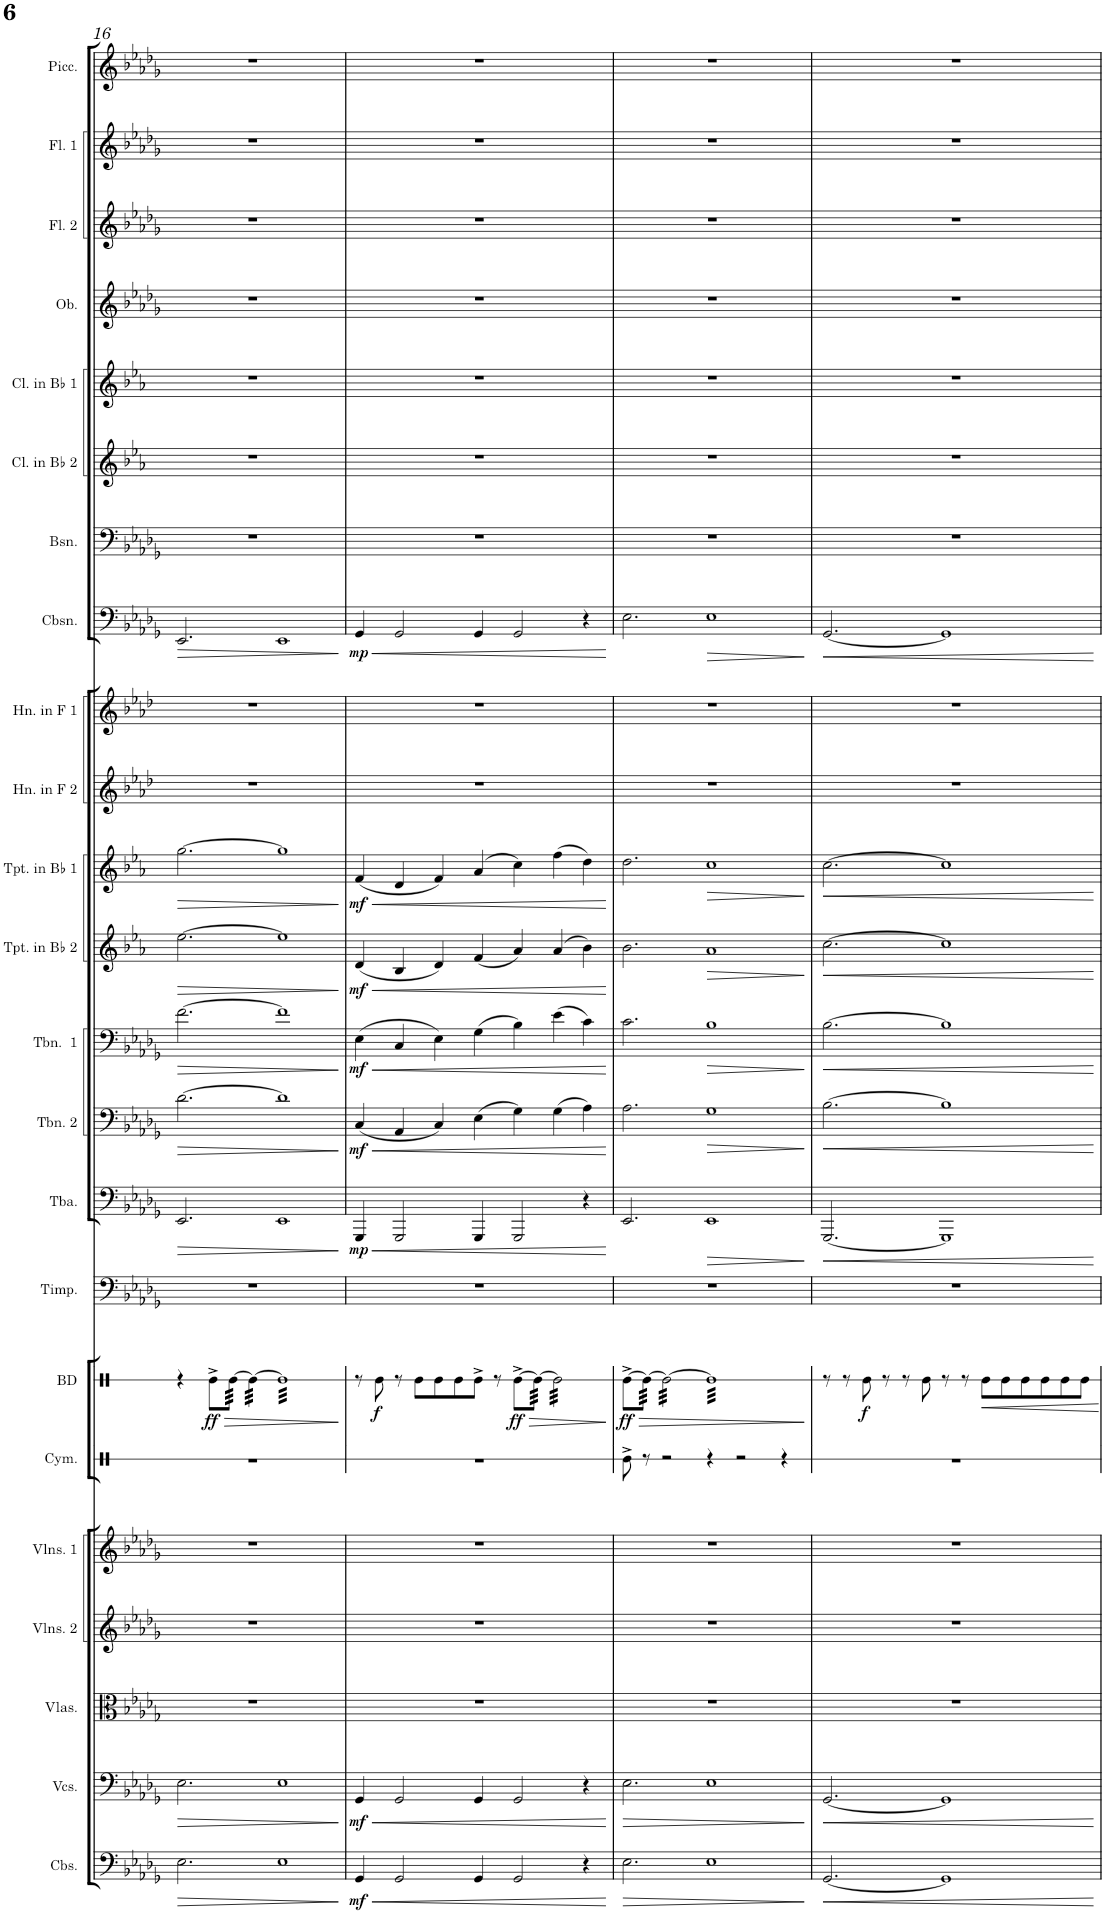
**kern	**dynam	**kern	**dynam	**kern	**kern	**kern	**kern	**kern	**kern	**kern	**dynam	**kern	**kern	**dynam	**kern	**dynam	**kern	**dynam	**kern	**dynam	**kern	**dynam	**kern	**kern	**kern	**dynam	**kern	**kern	**kern	**kern	**kern	**kern	**kern
*part24	*part24	*part23	*part23	*part22	*part21	*part20	*part19	*part19	*part18	*part17	*part17	*part16	*part15	*part15	*part14	*part14	*part13	*part13	*part12	*part12	*part11	*part11	*part10	*part9	*part8	*part8	*part7	*part6	*part5	*part4	*part3	*part2	*part1
*staff25	*staff25	*staff24	*staff24	*staff23	*staff22	*staff21	*staff20	*staff19	*staff18	*staff17	*staff17	*staff16	*staff15	*staff15	*staff14	*staff14	*staff13	*staff13	*staff12	*staff12	*staff11	*staff11	*staff10	*staff9	*staff8	*staff8	*staff7	*staff6	*staff5	*staff4	*staff3	*staff2	*staff1
*I"Contrabasses	*	*I"Violoncellos	*	*I"Violas	*I"Violins 2	*I"Violins 1	*I"Piano	*	*I"Cymbal	*I"Bass Drum	*	*I"Timpani	*I"Tuba	*	*I"Trombone 2	*	*I"Trombone 1	*	*I"Trumpet in Bb 2	*	*I"Trumpet in Bb 1	*	*I"Horn in F 2	*I"Horn in F 1	*I"Contrabassoon	*	*I"Bassoons	*I"Clarinet in Bb 2	*I"Clarinet in Bb 1	*I"Oboes	*I"Flute 2	*I"Flute 1	*I"Piccolo
*I'Cbs.	*	*I'Vcs.	*	*I'Vlas.	*I'Vlns. 2	*I'Vlns. 1	*I'Pno.	*	*I'Cym.	*I'BD	*	*I'Timp.	*I'Tba.	*	*I'Tbn. 2	*	*I'Tbn.  1	*	*I'Tpt. in Bb 2	*	*I'Tpt. in Bb 1	*	*I'Hn. in F 2	*I'Hn. in F 1	*I'Cbsn.	*	*I'Bsn.	*I'Cl. in Bb 2	*I'Cl. in Bb 1	*I'Ob.	*I'Fl. 2	*I'Fl. 1	*I'Picc.
!!LO:PB:g=z
*clefF4	*	*clefF4	*	*clefC3	*clefG2	*clefG2	*clefF4	*clefG2	*clefX	*clefX	*	*clefF4	*clefF4	*	*clefF4	*	*clefF4	*	*clefG2	*	*clefG2	*	*clefG2	*clefG2	*clefF4	*	*clefF4	*clefG2	*clefG2	*clefG2	*clefG2	*clefG2	*clefG2
*Trd7c12	*	*	*	*	*	*	*	*	*	*	*	*	*	*	*	*	*	*	*Trd1c2	*	*Trd1c2	*	*Trd4c7	*Trd4c7	*Trd7c12	*	*	*Trd1c2	*Trd1c2	*	*	*	*Trd-7c-12
*k[b-e-a-d-g-]	*	*k[b-e-a-d-g-]	*	*k[b-e-a-d-g-]	*k[b-e-a-d-g-]	*k[b-e-a-d-g-]	*k[b-e-a-d-g-]	*k[b-e-a-d-g-]	*k[]	*k[]	*	*k[b-e-a-d-g-]	*k[b-e-a-d-g-]	*	*k[b-e-a-d-g-]	*	*k[b-e-a-d-g-]	*	*k[b-e-a-]	*	*k[b-e-a-]	*	*k[b-e-a-d-]	*k[b-e-a-d-]	*k[b-e-a-d-g-]	*	*k[b-e-a-d-g-]	*k[b-e-a-]	*k[b-e-a-]	*k[b-e-a-d-g-]	*k[b-e-a-d-g-]	*k[b-e-a-d-g-]	*k[b-e-a-d-g-]
*M7/4	*	*M7/4	*	*M7/4	*M7/4	*M7/4	*M7/4	*M7/4	*M7/4	*M7/4	*	*M7/4	*M7/4	*	*M7/4	*	*M7/4	*	*M7/4	*	*M7/4	*	*M7/4	*M7/4	*M7/4	*	*M7/4	*M7/4	*M7/4	*M7/4	*M7/4	*M7/4	*M7/4
=16	=16	=16	=16	=16	=16	=16	=16	=16	=16	=16	=16	=16	=16	=16	=16	=16	=16	=16	=16	=16	=16	=16	=16	=16	=16	=16	=16	=16	=16	=16	=16	=16	=16
!	!LO:HP:b	!	!LO:HP:b	!	!	!	!	!	!	!	!	!	!	!LO:HP:b	!	!LO:HP:b	!	!LO:HP:b	!	!LO:HP:b	!	!LO:HP:b	!	!	!	!LO:HP:b	!	!	!	!	!	!	!
2.E-\	>	2.E-\	>	1..r	1..r	1..r	[2.EE-	[2.ff	1..r	4r	.	1..r	2.EE-/	>	[2.d-\	>	[2.f\	>	[2.ee-\	>	[2.gg\	>	1..r	1..r	2.EE-/	>	1..r	1..r	1..r	1..r	1..r	1..r	1..r
!	!	!	!	!	!	!	!	!	!	!	!LO:HP:b	!	!	!	!	!	!	!	!	!	!	!	!	!	!	!	!	!	!	!	!	!	!
!	!	!	!	!	!	!	!	!	!	!	!LO:DY:n=1:b	!	!	!	!	!	!	!	!	!	!	!	!	!	!	!	!	!	!	!	!	!	!
.	.	.	.	.	.	.	.	.	.	8Re^\L	> ff	.	.	.	.	.	.	.	.	.	.	.	.	.	.	.	.	.	.	.	.	.	.
*	*	*	*	*	*	*	*	*	*	*tremolo	*	*	*	*	*	*	*	*	*	*	*	*	*	*	*	*	*	*	*	*	*	*	*
.	.	.	.	.	.	.	.	.	.	[64Re\	.	.	.	.	.	.	.	.	.	.	.	.	.	.	.	.	.	.	.	.	.	.	.
.	.	.	.	.	.	.	.	.	.	64Re\	.	.	.	.	.	.	.	.	.	.	.	.	.	.	.	.	.	.	.	.	.	.	.
.	.	.	.	.	.	.	.	.	.	64Re\	.	.	.	.	.	.	.	.	.	.	.	.	.	.	.	.	.	.	.	.	.	.	.
.	.	.	.	.	.	.	.	.	.	64Re\	.	.	.	.	.	.	.	.	.	.	.	.	.	.	.	.	.	.	.	.	.	.	.
.	.	.	.	.	.	.	.	.	.	64Re\	.	.	.	.	.	.	.	.	.	.	.	.	.	.	.	.	.	.	.	.	.	.	.
.	.	.	.	.	.	.	.	.	.	64Re\	.	.	.	.	.	.	.	.	.	.	.	.	.	.	.	.	.	.	.	.	.	.	.
.	.	.	.	.	.	.	.	.	.	64Re\	.	.	.	.	.	.	.	.	.	.	.	.	.	.	.	.	.	.	.	.	.	.	.
.	.	.	.	.	.	.	.	.	.	64Re\JJJJ	.	.	.	.	.	.	.	.	.	.	.	.	.	.	.	.	.	.	.	.	.	.	.
.	.	.	.	.	.	.	.	.	.	32Re\LLL	.	.	.	.	.	.	.	.	.	.	.	.	.	.	.	.	.	.	.	.	.	.	.
.	.	.	.	.	.	.	.	.	.	32Re\	.	.	.	.	.	.	.	.	.	.	.	.	.	.	.	.	.	.	.	.	.	.	.
.	.	.	.	.	.	.	.	.	.	32Re\	.	.	.	.	.	.	.	.	.	.	.	.	.	.	.	.	.	.	.	.	.	.	.
.	.	.	.	.	.	.	.	.	.	32Re\	.	.	.	.	.	.	.	.	.	.	.	.	.	.	.	.	.	.	.	.	.	.	.
.	.	.	.	.	.	.	.	.	.	32Re\	.	.	.	.	.	.	.	.	.	.	.	.	.	.	.	.	.	.	.	.	.	.	.
.	.	.	.	.	.	.	.	.	.	32Re\	.	.	.	.	.	.	.	.	.	.	.	.	.	.	.	.	.	.	.	.	.	.	.
.	.	.	.	.	.	.	.	.	.	32Re\	.	.	.	.	.	.	.	.	.	.	.	.	.	.	.	.	.	.	.	.	.	.	.
.	.	.	.	.	.	.	.	.	.	32Re\JJJ	.	.	.	.	.	.	.	.	.	.	.	.	.	.	.	.	.	.	.	.	.	.	.
1E-	.	1E-	.	.	.	.	1EE-]	1ff]	.	32Re]LLL	.	.	1EE-	.	1d-]	.	1f]	.	1ee-]	.	1gg]	.	.	.	1EE-	.	.	.	.	.	.	.	.
.	.	.	.	.	.	.	.	.	.	32Re	.	.	.	.	.	.	.	.	.	.	.	.	.	.	.	.	.	.	.	.	.	.	.
.	.	.	.	.	.	.	.	.	.	32Re	.	.	.	.	.	.	.	.	.	.	.	.	.	.	.	.	.	.	.	.	.	.	.
.	.	.	.	.	.	.	.	.	.	32Re	.	.	.	.	.	.	.	.	.	.	.	.	.	.	.	.	.	.	.	.	.	.	.
.	.	.	.	.	.	.	.	.	.	32Re	.	.	.	.	.	.	.	.	.	.	.	.	.	.	.	.	.	.	.	.	.	.	.
.	.	.	.	.	.	.	.	.	.	32Re	.	.	.	.	.	.	.	.	.	.	.	.	.	.	.	.	.	.	.	.	.	.	.
.	.	.	.	.	.	.	.	.	.	32Re	.	.	.	.	.	.	.	.	.	.	.	.	.	.	.	.	.	.	.	.	.	.	.
.	.	.	.	.	.	.	.	.	.	32Re	.	.	.	.	.	.	.	.	.	.	.	.	.	.	.	.	.	.	.	.	.	.	.
.	.	.	.	.	.	.	.	.	.	32Re	.	.	.	.	.	.	.	.	.	.	.	.	.	.	.	.	.	.	.	.	.	.	.
.	.	.	.	.	.	.	.	.	.	32Re	.	.	.	.	.	.	.	.	.	.	.	.	.	.	.	.	.	.	.	.	.	.	.
.	.	.	.	.	.	.	.	.	.	32Re	.	.	.	.	.	.	.	.	.	.	.	.	.	.	.	.	.	.	.	.	.	.	.
.	.	.	.	.	.	.	.	.	.	32Re	.	.	.	.	.	.	.	.	.	.	.	.	.	.	.	.	.	.	.	.	.	.	.
.	.	.	.	.	.	.	.	.	.	32Re	.	.	.	.	.	.	.	.	.	.	.	.	.	.	.	.	.	.	.	.	.	.	.
.	.	.	.	.	.	.	.	.	.	32Re	.	.	.	.	.	.	.	.	.	.	.	.	.	.	.	.	.	.	.	.	.	.	.
.	.	.	.	.	.	.	.	.	.	32Re	.	.	.	.	.	.	.	.	.	.	.	.	.	.	.	.	.	.	.	.	.	.	.
.	.	.	.	.	.	.	.	.	.	32Re	.	.	.	.	.	.	.	.	.	.	.	.	.	.	.	.	.	.	.	.	.	.	.
.	.	.	.	.	.	.	.	.	.	32Re	.	.	.	.	.	.	.	.	.	.	.	.	.	.	.	.	.	.	.	.	.	.	.
.	.	.	.	.	.	.	.	.	.	32Re	.	.	.	.	.	.	.	.	.	.	.	.	.	.	.	.	.	.	.	.	.	.	.
.	.	.	.	.	.	.	.	.	.	32Re	.	.	.	.	.	.	.	.	.	.	.	.	.	.	.	.	.	.	.	.	.	.	.
.	.	.	.	.	.	.	.	.	.	32Re	.	.	.	.	.	.	.	.	.	.	.	.	.	.	.	.	.	.	.	.	.	.	.
.	.	.	.	.	.	.	.	.	.	32Re	.	.	.	.	.	.	.	.	.	.	.	.	.	.	.	.	.	.	.	.	.	.	.
.	.	.	.	.	.	.	.	.	.	32Re	.	.	.	.	.	.	.	.	.	.	.	.	.	.	.	.	.	.	.	.	.	.	.
.	.	.	.	.	.	.	.	.	.	32Re	.	.	.	.	.	.	.	.	.	.	.	.	.	.	.	.	.	.	.	.	.	.	.
.	.	.	.	.	.	.	.	.	.	32Re	.	.	.	.	.	.	.	.	.	.	.	.	.	.	.	.	.	.	.	.	.	.	.
.	.	.	.	.	.	.	.	.	.	32Re	.	.	.	.	.	.	.	.	.	.	.	.	.	.	.	.	.	.	.	.	.	.	.
.	.	.	.	.	.	.	.	.	.	32Re	.	.	.	.	.	.	.	.	.	.	.	.	.	.	.	.	.	.	.	.	.	.	.
.	.	.	.	.	.	.	.	.	.	32Re	.	.	.	.	.	.	.	.	.	.	.	.	.	.	.	.	.	.	.	.	.	.	.
.	.	.	.	.	.	.	.	.	.	32Re	.	.	.	.	.	.	.	.	.	.	.	.	.	.	.	.	.	.	.	.	.	.	.
.	.	.	.	.	.	.	.	.	.	32Re	.	.	.	.	.	.	.	.	.	.	.	.	.	.	.	.	.	.	.	.	.	.	.
.	.	.	.	.	.	.	.	.	.	32Re	.	.	.	.	.	.	.	.	.	.	.	.	.	.	.	.	.	.	.	.	.	.	.
.	.	.	.	.	.	.	.	.	.	32Re	.	.	.	.	.	.	.	.	.	.	.	.	.	.	.	.	.	.	.	.	.	.	.
.	.	.	.	.	.	.	.	.	.	32ReJJJ	.	.	.	.	.	.	.	.	.	.	.	.	.	.	.	.	.	.	.	.	.	.	.
*	*	*	*	*	*	*	*	*	*	*Xtremolo	*	*	*	*	*	*	*	*	*	*	*	*	*	*	*	*	*	*	*	*	*	*	*
.	]	.	]	.	.	.	.	.	.	.	]	.	.	]	.	]	.	]	.	]	.	]	.	.	.	]	.	.	.	.	.	.	.
=17	=17	=17	=17	=17	=17	=17	=17	=17	=17	=17	=17	=17	=17	=17	=17	=17	=17	=17	=17	=17	=17	=17	=17	=17	=17	=17	=17	=17	=17	=17	=17	=17	=17
!	!LO:HP:b	!	!LO:HP:b	!	!	!	!	!	!	!	!	!	!	!LO:HP:b	!	!LO:HP:b	!	!LO:HP:b	!	!LO:HP:b	!	!LO:HP:b	!	!	!	!LO:HP:b	!	!	!	!	!	!	!
!	!LO:DY:n=1:b	!	!LO:DY:n=1:b	!	!	!	!	!	!	!	!	!	!	!LO:DY:n=1:b	!	!LO:DY:n=1:b	!	!LO:DY:n=1:b	!	!LO:DY:n=1:b	!	!LO:DY:n=1:b	!	!	!	!LO:DY:n=1:b	!	!	!	!	!	!	!
4GG-/	< mf	4GG-/	< mf	1..r	1..r	1..r	[2.AAA-	4ee-	1..r	8r	.	1..r	4GGG-/	< mp	(4C/	< mf	(4E-\	< mf	(4d/	< mf	(4f/	< mf	1..r	1..r	4GG-/	< mp	1..r	1..r	1..r	1..r	1..r	1..r	1..r
!	!	!	!	!	!	!	!	!	!	!	!LO:DY:b	!	!	!	!	!	!	!	!	!	!	!	!	!	!	!	!	!	!	!	!	!	!
.	.	.	.	.	.	.	.	.	.	8Re\	f	.	.	.	.	.	.	.	.	.	.	.	.	.	.	.	.	.	.	.	.	.	.
2GG-/	.	2GG-/	.	.	.	.	.	4cc	.	8r	.	.	2GGG-/	.	4AA-/	.	4C/	.	4B-/	.	4d/	.	.	.	2GG-/	.	.	.	.	.	.	.	.
.	.	.	.	.	.	.	.	.	.	8Re\L	.	.	.	.	.	.	.	.	.	.	.	.	.	.	.	.	.	.	.	.	.	.	.
.	.	.	.	.	.	.	.	4ee-	.	8Re\	.	.	.	.	4C/)	.	4E-\)	.	4d/)	.	4f/)	.	.	.	.	.	.	.	.	.	.	.	.
.	.	.	.	.	.	.	.	.	.	8Re\	.	.	.	.	.	.	.	.	.	.	.	.	.	.	.	.	.	.	.	.	.	.	.
4GG-/	.	4GG-/	.	.	.	.	1AAA-]	4gg-	.	8Re^\J	.	.	4GGG-/	.	(4E-\	.	(4G-\	.	(4f/	.	(4a-/	.	.	.	4GG-/	.	.	.	.	.	.	.	.
.	.	.	.	.	.	.	.	.	.	8r	.	.	.	.	.	.	.	.	.	.	.	.	.	.	.	.	.	.	.	.	.	.	.
!	!	!	!	!	!	!	!	!	!	!	!LO:HP:b	!	!	!	!	!	!	!	!	!	!	!	!	!	!	!	!	!	!	!	!	!	!
!	!	!	!	!	!	!	!	!	!	!	!LO:DY:n=1:b	!	!	!	!	!	!	!	!	!	!	!	!	!	!	!	!	!	!	!	!	!	!
2GG-/	.	2GG-/	.	.	.	.	.	4bb-	.	[8Re^\L	> ff	.	2GGG-/	.	4G-\)	.	4B-\)	.	4a-/)	.	4cc\)	.	.	.	2GG-/	.	.	.	.	.	.	.	.
*	*	*	*	*	*	*	*	*	*	*tremolo	*	*	*	*	*	*	*	*	*	*	*	*	*	*	*	*	*	*	*	*	*	*	*
.	.	.	.	.	.	.	.	.	.	64Re\	.	.	.	.	.	.	.	.	.	.	.	.	.	.	.	.	.	.	.	.	.	.	.
.	.	.	.	.	.	.	.	.	.	64Re\	.	.	.	.	.	.	.	.	.	.	.	.	.	.	.	.	.	.	.	.	.	.	.
.	.	.	.	.	.	.	.	.	.	64Re\	.	.	.	.	.	.	.	.	.	.	.	.	.	.	.	.	.	.	.	.	.	.	.
.	.	.	.	.	.	.	.	.	.	64Re\	.	.	.	.	.	.	.	.	.	.	.	.	.	.	.	.	.	.	.	.	.	.	.
.	.	.	.	.	.	.	.	.	.	64Re\	.	.	.	.	.	.	.	.	.	.	.	.	.	.	.	.	.	.	.	.	.	.	.
.	.	.	.	.	.	.	.	.	.	64Re\	.	.	.	.	.	.	.	.	.	.	.	.	.	.	.	.	.	.	.	.	.	.	.
.	.	.	.	.	.	.	.	.	.	64Re\	.	.	.	.	.	.	.	.	.	.	.	.	.	.	.	.	.	.	.	.	.	.	.
.	.	.	.	.	.	.	.	.	.	64Re\JJJJ	.	.	.	.	.	.	.	.	.	.	.	.	.	.	.	.	.	.	.	.	.	.	.
.	.	.	.	.	.	.	.	4eee-	.	32Re\]LLL	.	.	.	.	(4G-\	.	(4e-\	.	(4a-/	.	(4ff\	.	.	.	.	.	.	.	.	.	.	.	.
.	.	.	.	.	.	.	.	.	.	32Re\	.	.	.	.	.	.	.	.	.	.	.	.	.	.	.	.	.	.	.	.	.	.	.
.	.	.	.	.	.	.	.	.	.	32Re\	.	.	.	.	.	.	.	.	.	.	.	.	.	.	.	.	.	.	.	.	.	.	.
.	.	.	.	.	.	.	.	.	.	32Re\	.	.	.	.	.	.	.	.	.	.	.	.	.	.	.	.	.	.	.	.	.	.	.
.	.	.	.	.	.	.	.	.	.	32Re\	.	.	.	.	.	.	.	.	.	.	.	.	.	.	.	.	.	.	.	.	.	.	.
.	.	.	.	.	.	.	.	.	.	32Re\	.	.	.	.	.	.	.	.	.	.	.	.	.	.	.	.	.	.	.	.	.	.	.
.	.	.	.	.	.	.	.	.	.	32Re\	.	.	.	.	.	.	.	.	.	.	.	.	.	.	.	.	.	.	.	.	.	.	.
.	.	.	.	.	.	.	.	.	.	32Re\	.	.	.	.	.	.	.	.	.	.	.	.	.	.	.	.	.	.	.	.	.	.	.
4r	.	4r	.	.	.	.	.	4ccc	.	32Re\	.	.	4r	.	4A-\)	.	4c\)	.	4b-\)	.	4dd\)	.	.	.	4r	.	.	.	.	.	.	.	.
.	.	.	.	.	.	.	.	.	.	32Re\	.	.	.	.	.	.	.	.	.	.	.	.	.	.	.	.	.	.	.	.	.	.	.
.	.	.	.	.	.	.	.	.	.	32Re\	.	.	.	.	.	.	.	.	.	.	.	.	.	.	.	.	.	.	.	.	.	.	.
.	.	.	.	.	.	.	.	.	.	32Re\	.	.	.	.	.	.	.	.	.	.	.	.	.	.	.	.	.	.	.	.	.	.	.
.	.	.	.	.	.	.	.	.	.	32Re\	.	.	.	.	.	.	.	.	.	.	.	.	.	.	.	.	.	.	.	.	.	.	.
.	.	.	.	.	.	.	.	.	.	32Re\	.	.	.	.	.	.	.	.	.	.	.	.	.	.	.	.	.	.	.	.	.	.	.
.	.	.	.	.	.	.	.	.	.	32Re\	.	.	.	.	.	.	.	.	.	.	.	.	.	.	.	.	.	.	.	.	.	.	.
.	.	.	.	.	.	.	.	.	.	32Re\JJJ	.	.	.	.	.	.	.	.	.	.	.	.	.	.	.	.	.	.	.	.	.	.	.
*	*	*	*	*	*	*	*	*	*	*Xtremolo	*	*	*	*	*	*	*	*	*	*	*	*	*	*	*	*	*	*	*	*	*	*	*
.	[	.	[	.	.	.	.	.	.	.	]	.	.	[	.	[	.	[	.	[	.	[	.	.	.	[	.	.	.	.	.	.	.
=18	=18	=18	=18	=18	=18	=18	=18	=18	=18	=18	=18	=18	=18	=18	=18	=18	=18	=18	=18	=18	=18	=18	=18	=18	=18	=18	=18	=18	=18	=18	=18	=18	=18
!	!LO:HP:b	!	!LO:HP:b	!	!	!	!	!	!	!	!LO:HP:b	!	!	!	!	!	!	!	!	!	!	!	!	!	!	!	!	!	!	!	!	!	!
!	!	!	!	!	!	!	!	!	!	!	!LO:DY:n=1:b	!	!	!	!	!	!	!	!	!	!	!	!	!	!	!	!	!	!	!	!	!	!
2.E-\	>	2.E-\	>	1..r	1..r	1..r	[2.EE-	2.ccc	8Re^\	[8Re^\L	> ff	1..r	2.EE-/	.	2.A-\	.	2.c\	.	2.b-\	.	2.dd\	.	1..r	1..r	2.E-\	.	1..r	1..r	1..r	1..r	1..r	1..r	1..r
*	*	*	*	*	*	*	*	*	*	*tremolo	*	*	*	*	*	*	*	*	*	*	*	*	*	*	*	*	*	*	*	*	*	*	*
.	.	.	.	.	.	.	.	.	8r	64Re\	.	.	.	.	.	.	.	.	.	.	.	.	.	.	.	.	.	.	.	.	.	.	.
.	.	.	.	.	.	.	.	.	.	64Re\	.	.	.	.	.	.	.	.	.	.	.	.	.	.	.	.	.	.	.	.	.	.	.
.	.	.	.	.	.	.	.	.	.	64Re\	.	.	.	.	.	.	.	.	.	.	.	.	.	.	.	.	.	.	.	.	.	.	.
.	.	.	.	.	.	.	.	.	.	64Re\	.	.	.	.	.	.	.	.	.	.	.	.	.	.	.	.	.	.	.	.	.	.	.
.	.	.	.	.	.	.	.	.	.	64Re\	.	.	.	.	.	.	.	.	.	.	.	.	.	.	.	.	.	.	.	.	.	.	.
.	.	.	.	.	.	.	.	.	.	64Re\	.	.	.	.	.	.	.	.	.	.	.	.	.	.	.	.	.	.	.	.	.	.	.
.	.	.	.	.	.	.	.	.	.	64Re\	.	.	.	.	.	.	.	.	.	.	.	.	.	.	.	.	.	.	.	.	.	.	.
.	.	.	.	.	.	.	.	.	.	64Re\JJJJ	.	.	.	.	.	.	.	.	.	.	.	.	.	.	.	.	.	.	.	.	.	.	.
.	.	.	.	.	.	.	.	.	2r	32Re\LLL	.	.	.	.	.	.	.	.	.	.	.	.	.	.	.	.	.	.	.	.	.	.	.
.	.	.	.	.	.	.	.	.	.	32Re\	.	.	.	.	.	.	.	.	.	.	.	.	.	.	.	.	.	.	.	.	.	.	.
.	.	.	.	.	.	.	.	.	.	32Re\	.	.	.	.	.	.	.	.	.	.	.	.	.	.	.	.	.	.	.	.	.	.	.
.	.	.	.	.	.	.	.	.	.	32Re\	.	.	.	.	.	.	.	.	.	.	.	.	.	.	.	.	.	.	.	.	.	.	.
.	.	.	.	.	.	.	.	.	.	32Re\	.	.	.	.	.	.	.	.	.	.	.	.	.	.	.	.	.	.	.	.	.	.	.
.	.	.	.	.	.	.	.	.	.	32Re\	.	.	.	.	.	.	.	.	.	.	.	.	.	.	.	.	.	.	.	.	.	.	.
.	.	.	.	.	.	.	.	.	.	32Re\	.	.	.	.	.	.	.	.	.	.	.	.	.	.	.	.	.	.	.	.	.	.	.
.	.	.	.	.	.	.	.	.	.	32Re\	.	.	.	.	.	.	.	.	.	.	.	.	.	.	.	.	.	.	.	.	.	.	.
.	.	.	.	.	.	.	.	.	.	32Re\	.	.	.	.	.	.	.	.	.	.	.	.	.	.	.	.	.	.	.	.	.	.	.
.	.	.	.	.	.	.	.	.	.	32Re\	.	.	.	.	.	.	.	.	.	.	.	.	.	.	.	.	.	.	.	.	.	.	.
.	.	.	.	.	.	.	.	.	.	32Re\	.	.	.	.	.	.	.	.	.	.	.	.	.	.	.	.	.	.	.	.	.	.	.
.	.	.	.	.	.	.	.	.	.	32Re\	.	.	.	.	.	.	.	.	.	.	.	.	.	.	.	.	.	.	.	.	.	.	.
.	.	.	.	.	.	.	.	.	.	32Re\	.	.	.	.	.	.	.	.	.	.	.	.	.	.	.	.	.	.	.	.	.	.	.
.	.	.	.	.	.	.	.	.	.	32Re\	.	.	.	.	.	.	.	.	.	.	.	.	.	.	.	.	.	.	.	.	.	.	.
.	.	.	.	.	.	.	.	.	.	32Re\	.	.	.	.	.	.	.	.	.	.	.	.	.	.	.	.	.	.	.	.	.	.	.
.	.	.	.	.	.	.	.	.	.	32Re\JJJ	.	.	.	.	.	.	.	.	.	.	.	.	.	.	.	.	.	.	.	.	.	.	.
!	!	!	!	!	!	!	!	!	!	!	!	!	!	!LO:HP:b	!	!LO:HP:b	!	!LO:HP:b	!	!LO:HP:b	!	!LO:HP:b	!	!	!	!LO:HP:b	!	!	!	!	!	!	!
1E-	.	1E-	.	.	.	.	1EE-]	1bb-	4r	32Re]LLL	.	.	1EE-	>	1G-	>	1B-	>	1a-	>	1cc	>	.	.	1E-	>	.	.	.	.	.	.	.
.	.	.	.	.	.	.	.	.	.	32Re	.	.	.	.	.	.	.	.	.	.	.	.	.	.	.	.	.	.	.	.	.	.	.
.	.	.	.	.	.	.	.	.	.	32Re	.	.	.	.	.	.	.	.	.	.	.	.	.	.	.	.	.	.	.	.	.	.	.
.	.	.	.	.	.	.	.	.	.	32Re	.	.	.	.	.	.	.	.	.	.	.	.	.	.	.	.	.	.	.	.	.	.	.
.	.	.	.	.	.	.	.	.	.	32Re	.	.	.	.	.	.	.	.	.	.	.	.	.	.	.	.	.	.	.	.	.	.	.
.	.	.	.	.	.	.	.	.	.	32Re	.	.	.	.	.	.	.	.	.	.	.	.	.	.	.	.	.	.	.	.	.	.	.
.	.	.	.	.	.	.	.	.	.	32Re	.	.	.	.	.	.	.	.	.	.	.	.	.	.	.	.	.	.	.	.	.	.	.
.	.	.	.	.	.	.	.	.	.	32Re	.	.	.	.	.	.	.	.	.	.	.	.	.	.	.	.	.	.	.	.	.	.	.
.	.	.	.	.	.	.	.	.	2r	32Re	.	.	.	.	.	.	.	.	.	.	.	.	.	.	.	.	.	.	.	.	.	.	.
.	.	.	.	.	.	.	.	.	.	32Re	.	.	.	.	.	.	.	.	.	.	.	.	.	.	.	.	.	.	.	.	.	.	.
.	.	.	.	.	.	.	.	.	.	32Re	.	.	.	.	.	.	.	.	.	.	.	.	.	.	.	.	.	.	.	.	.	.	.
.	.	.	.	.	.	.	.	.	.	32Re	.	.	.	.	.	.	.	.	.	.	.	.	.	.	.	.	.	.	.	.	.	.	.
.	.	.	.	.	.	.	.	.	.	32Re	.	.	.	.	.	.	.	.	.	.	.	.	.	.	.	.	.	.	.	.	.	.	.
.	.	.	.	.	.	.	.	.	.	32Re	.	.	.	.	.	.	.	.	.	.	.	.	.	.	.	.	.	.	.	.	.	.	.
.	.	.	.	.	.	.	.	.	.	32Re	.	.	.	.	.	.	.	.	.	.	.	.	.	.	.	.	.	.	.	.	.	.	.
.	.	.	.	.	.	.	.	.	.	32Re	.	.	.	.	.	.	.	.	.	.	.	.	.	.	.	.	.	.	.	.	.	.	.
.	.	.	.	.	.	.	.	.	.	32Re	.	.	.	.	.	.	.	.	.	.	.	.	.	.	.	.	.	.	.	.	.	.	.
.	.	.	.	.	.	.	.	.	.	32Re	.	.	.	.	.	.	.	.	.	.	.	.	.	.	.	.	.	.	.	.	.	.	.
.	.	.	.	.	.	.	.	.	.	32Re	.	.	.	.	.	.	.	.	.	.	.	.	.	.	.	.	.	.	.	.	.	.	.
.	.	.	.	.	.	.	.	.	.	32Re	.	.	.	.	.	.	.	.	.	.	.	.	.	.	.	.	.	.	.	.	.	.	.
.	.	.	.	.	.	.	.	.	.	32Re	.	.	.	.	.	.	.	.	.	.	.	.	.	.	.	.	.	.	.	.	.	.	.
.	.	.	.	.	.	.	.	.	.	32Re	.	.	.	.	.	.	.	.	.	.	.	.	.	.	.	.	.	.	.	.	.	.	.
.	.	.	.	.	.	.	.	.	.	32Re	.	.	.	.	.	.	.	.	.	.	.	.	.	.	.	.	.	.	.	.	.	.	.
.	.	.	.	.	.	.	.	.	.	32Re	.	.	.	.	.	.	.	.	.	.	.	.	.	.	.	.	.	.	.	.	.	.	.
.	.	.	.	.	.	.	.	.	4r	32Re	.	.	.	.	.	.	.	.	.	.	.	.	.	.	.	.	.	.	.	.	.	.	.
.	.	.	.	.	.	.	.	.	.	32Re	.	.	.	.	.	.	.	.	.	.	.	.	.	.	.	.	.	.	.	.	.	.	.
.	.	.	.	.	.	.	.	.	.	32Re	.	.	.	.	.	.	.	.	.	.	.	.	.	.	.	.	.	.	.	.	.	.	.
.	.	.	.	.	.	.	.	.	.	32Re	.	.	.	.	.	.	.	.	.	.	.	.	.	.	.	.	.	.	.	.	.	.	.
.	.	.	.	.	.	.	.	.	.	32Re	.	.	.	.	.	.	.	.	.	.	.	.	.	.	.	.	.	.	.	.	.	.	.
.	.	.	.	.	.	.	.	.	.	32Re	.	.	.	.	.	.	.	.	.	.	.	.	.	.	.	.	.	.	.	.	.	.	.
.	.	.	.	.	.	.	.	.	.	32Re	.	.	.	.	.	.	.	.	.	.	.	.	.	.	.	.	.	.	.	.	.	.	.
.	.	.	.	.	.	.	.	.	.	32ReJJJ	.	.	.	.	.	.	.	.	.	.	.	.	.	.	.	.	.	.	.	.	.	.	.
*	*	*	*	*	*	*	*	*	*	*Xtremolo	*	*	*	*	*	*	*	*	*	*	*	*	*	*	*	*	*	*	*	*	*	*	*
.	]	.	]	.	.	.	.	.	.	.	]	.	.	]	.	]	.	]	.	]	.	]	.	.	.	]	.	.	.	.	.	.	.
=19	=19	=19	=19	=19	=19	=19	=19	=19	=19	=19	=19	=19	=19	=19	=19	=19	=19	=19	=19	=19	=19	=19	=19	=19	=19	=19	=19	=19	=19	=19	=19	=19	=19
!	!LO:HP:b	!	!LO:HP:b	!	!	!	!	!	!	!	!	!	!	!LO:HP:b	!	!LO:HP:b	!	!LO:HP:b	!	!LO:HP:b	!	!LO:HP:b	!	!	!	!LO:HP:b	!	!	!	!	!	!	!
[2.GG-/	<	[2.GG-/	<	1..r	1..r	1..r	[2.GGG-	[2.bb-	1..r	8r	.	1..r	[2.GGG-/	<	[2.B-\	<	[2.B-\	<	[2.cc\	<	[2.cc\	<	1..r	1..r	[2.GG-/	<	1..r	1..r	1..r	1..r	1..r	1..r	1..r
.	.	.	.	.	.	.	.	.	.	8r	.	.	.	.	.	.	.	.	.	.	.	.	.	.	.	.	.	.	.	.	.	.	.
!	!	!	!	!	!	!	!	!	!	!	!LO:DY:b	!	!	!	!	!	!	!	!	!	!	!	!	!	!	!	!	!	!	!	!	!	!
.	.	.	.	.	.	.	.	.	.	8Re\	f	.	.	.	.	.	.	.	.	.	.	.	.	.	.	.	.	.	.	.	.	.	.
.	.	.	.	.	.	.	.	.	.	8r	.	.	.	.	.	.	.	.	.	.	.	.	.	.	.	.	.	.	.	.	.	.	.
.	.	.	.	.	.	.	.	.	.	8r	.	.	.	.	.	.	.	.	.	.	.	.	.	.	.	.	.	.	.	.	.	.	.
.	.	.	.	.	.	.	.	.	.	8Re\	.	.	.	.	.	.	.	.	.	.	.	.	.	.	.	.	.	.	.	.	.	.	.
1GG-]	.	1GG-]	.	.	.	.	1GGG-]	1bb-]	.	8r	.	.	1GGG-]	.	1B-]	.	1B-]	.	1cc]	.	1cc]	.	.	.	1GG-]	.	.	.	.	.	.	.	.
.	.	.	.	.	.	.	.	.	.	8r	.	.	.	.	.	.	.	.	.	.	.	.	.	.	.	.	.	.	.	.	.	.	.
.	.	.	.	.	.	.	.	.	.	8Re\L	.	.	.	.	.	.	.	.	.	.	.	.	.	.	.	.	.	.	.	.	.	.	.
.	.	.	.	.	.	.	.	.	.	8Re\	.	.	.	.	.	.	.	.	.	.	.	.	.	.	.	.	.	.	.	.	.	.	.
.	.	.	.	.	.	.	.	.	.	8Re\	.	.	.	.	.	.	.	.	.	.	.	.	.	.	.	.	.	.	.	.	.	.	.
.	.	.	.	.	.	.	.	.	.	8Re\	.	.	.	.	.	.	.	.	.	.	.	.	.	.	.	.	.	.	.	.	.	.	.
.	.	.	.	.	.	.	.	.	.	8Re\	.	.	.	.	.	.	.	.	.	.	.	.	.	.	.	.	.	.	.	.	.	.	.
.	.	.	.	.	.	.	.	.	.	8Re\J	.	.	.	.	.	.	.	.	.	.	.	.	.	.	.	.	.	.	.	.	.	.	.
.	[	.	[	.	.	.	.	.	.	.	.	.	.	[	.	[	.	[	.	[	.	[	.	.	.	[	.	.	.	.	.	.	.
=	=	=	=	=	=	=	=	=	=	=	=	=	=	=	=	=	=	=	=	=	=	=	=	=	=	=	=	=	=	=	=	=	=
*-	*-	*-	*-	*-	*-	*-	*-	*-	*-	*-	*-	*-	*-	*-	*-	*-	*-	*-	*-	*-	*-	*-	*-	*-	*-	*-	*-	*-	*-	*-	*-	*-	*-
